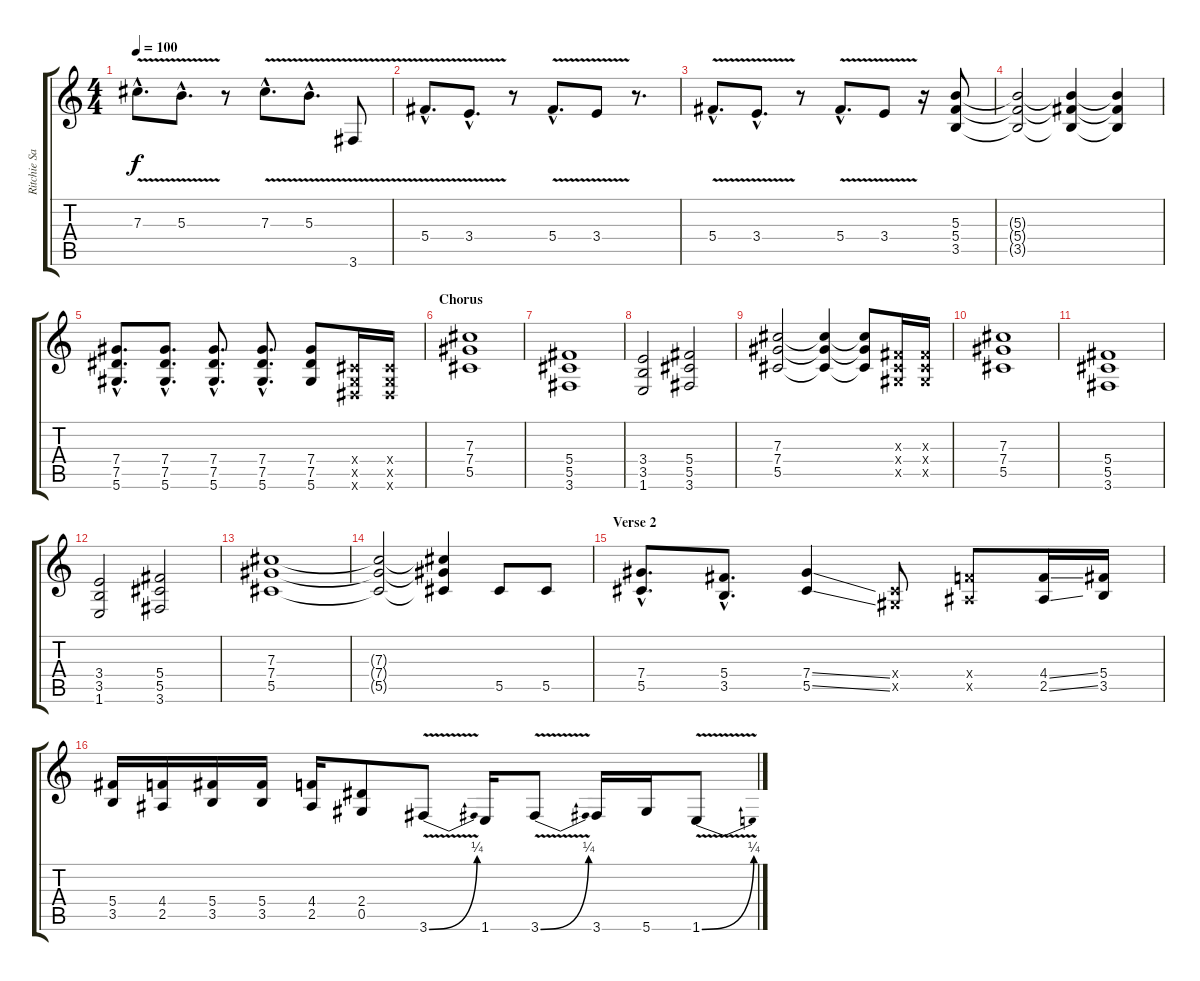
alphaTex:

\track ("Ritchie Sambora" "Ritchie Sa") {instrument distortionguitar}
\staff {score tabs}
\tuning (Eb4 Bb3 Gb3 Db3 Ab2 Eb2) {hide}
\ts (4 4)
\tempo 100
\clef g2
\ks c
7.3{v hac}.8{d dy f} 5.3{v hac}.8{d} r.8 7.3{v hac}.8{d} 5.3{v hac}.8{d} 3.6{v}.8 |
5.4{v hac}.8{d} 3.4{v hac}.8{d} r.8 5.4{v hac}.8{d} 3.4{v}.8 r.8{d} |
5.4{v hac}.8{d} 3.4{v hac}.8{d} r.8 5.4{v hac}.8{d} 3.4{v}.8 r.16 (5.3 5.4 3.5).8 |
(5.3{t} 5.4{t} 3.5{t}).2 (5.3{t} 5.4{t} 3.5{t}).4 (5.3{t} 5.4{t} 3.5{t}).4 |
(7.4{hac} 7.5{hac} 5.6{hac}).8{d} (7.4{hac} 7.5{hac} 5.6{hac}).8{d} (7.4{hac} 7.5{hac} 5.6{hac}).8{d} (7.4{hac} 7.5{hac} 5.6{hac}).8{d} (7.4 7.5 5.6).8 (0.4{x} 0.5{x} 0.6{x}).16 (0.4{x} 0.5{x} 0.6{x}).16 |
\section ("" "Chorus")
(7.3 7.4 5.5).1 |
(5.4 5.5 3.6).1 |
(3.4 3.5 1.6).2 (5.4 5.5 3.6).2 |
(7.3 7.4 5.5).2 (7.3{t} 7.4{t} 5.5{t}).4 (7.3{t} 7.4{t} 5.5{t}).8 (0.3{x} 0.4{x} 0.5{x}).16 (0.3{x} 0.4{x} 0.5{x}).16 |
(7.3 7.4 5.5).1 |
(5.4 5.5 3.6).1 |
(3.4 3.5 1.6).2 (5.4 5.5 3.6).2 |
(7.3 7.4 5.5).1 |
(7.3{t} 7.4{t} 5.5{t}).2 (7.3{t} 7.4{t} 5.5{t}).4 5.5.8 5.5.8 |
\section ("" "Verse 2")
(7.4{hac} 5.5{hac}).8{d} (5.4{hac} 3.5{hac}).8{d} (7.4{ss} 5.5{ss}).4 (0.4{x} 0.5{x}).8 (4.4{x} 2.5{x}).8 (4.4{ss} 2.5{ss}).16 (5.4 3.5).16 |
(5.4 3.5).16 (4.4 2.5).16 (5.4 3.5).16 (5.4 3.5).16 (4.4 2.5).16 (2.4 0.5).8 3.6{be (bend 0 0 60 1) v}.8 1.6.16 3.6{be (bend 0 0 60 1) v}.8 3.6.16 5.6.16 1.6{be (bend 0 0 60 1) v}.8
